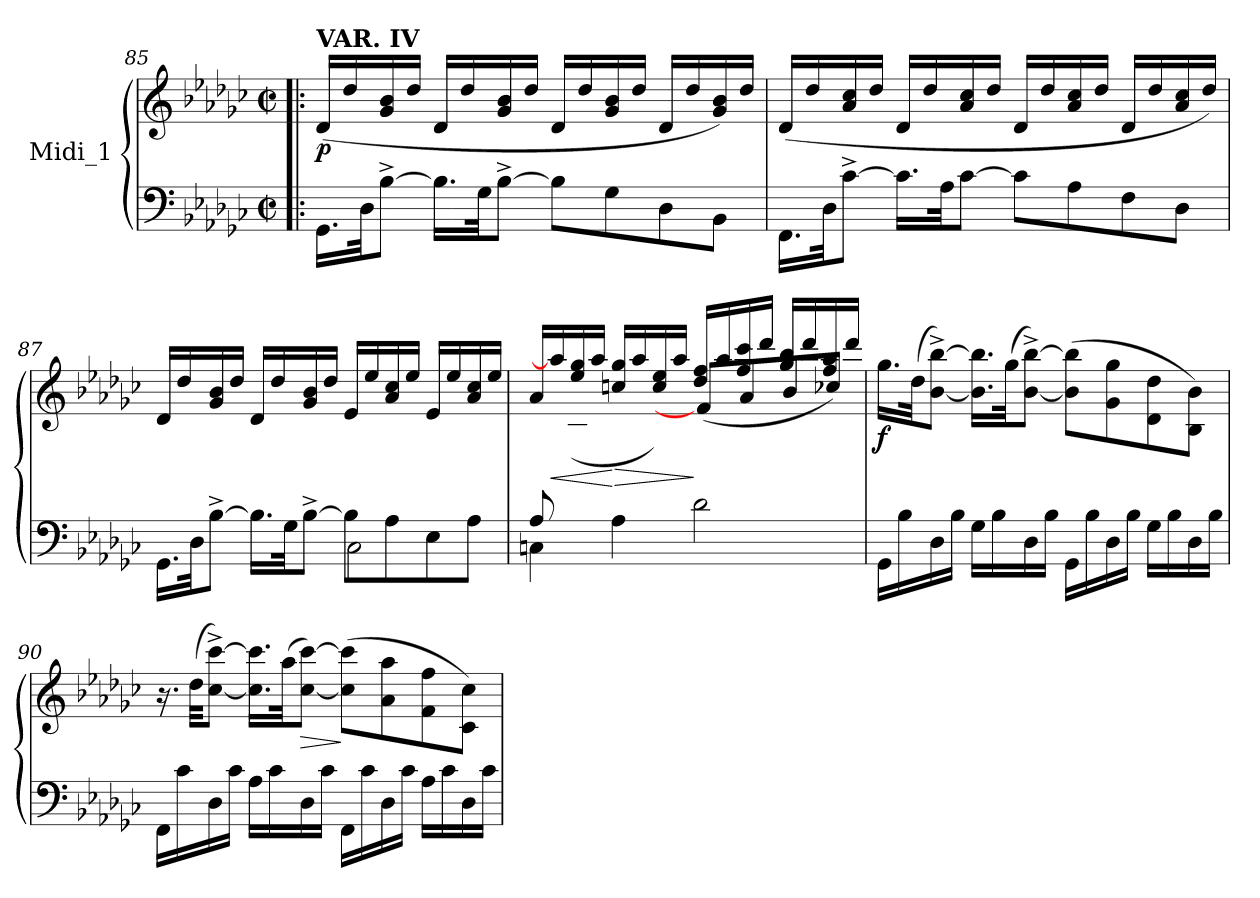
**kern	**kern	**dynam
*part1	*part1	*part1
*staff2	*staff1	*staff1/2
*I"Midi_1	*	*
!!LO:LB:g=z
*clefF4	*clefG2	*
*k[b-e-a-d-g-c-]	*k[b-e-a-d-g-c-]	*
*G-:	*G-:	*
*M2/2	*M2/2	*
*met(c|)	*met(c|)	*
=85!|:	=85!|:	=85!|:
!	!LO:TX:a:B:t=VAR. IV	!
!	!	!LO:DY:b
16.GG-\LL	(16d-/LL	p
.	16dd-/	.
32D-\JK	.	.
[8B-^\J	16g-/ 16b-/	.
.	16dd-/JJ	.
16.B-\LL]	16d-/LL	.
.	16dd-/	.
32G-\JK	.	.
[8B-^\J	16g-/ 16b-/	.
.	16dd-/JJ	.
8B-\L]	16d-/LL	.
.	16dd-/	.
8G-\	16g-/ 16b-/	.
.	16dd-/JJ	.
8D-\	16d-/LL	.
.	16dd-/	.
8BB-\J	16g-/ 16b-/)	.
.	16dd-/JJ	.
=86	=86	=86
16.FF\LL	(16d-/LL	.
.	16dd-/	.
32D-\JK	.	.
[8c-^\J	16a-/ 16cc-/	.
.	16dd-/JJ	.
16.c-\LL]	16d-/LL	.
.	16dd-/	.
32A-\JK	.	.
[8c-\J	16a-/ 16cc-/	.
.	16dd-/JJ	.
8c-\L]	16d-/LL	.
.	16dd-/	.
8A-\	16a-/ 16cc-/	.
.	16dd-/JJ	.
8F\	16d-/LL	.
.	16dd-/	.
8D-\J	16a-/ 16cc-/	.
.	16dd-/JJ)	.
!!LO:LB:g=z
=87	=87	=87
*^	*	*
*	*^	*	*
2ryy	16.GG-\LL	2ryy	16d-/LL	.
.	.	.	16dd-/	.
.	32D-\JK	.	.	.
.	[8B-^\J	.	16g-/ 16b-/	.
.	.	.	16dd-/JJ	.
.	16.B-\LL]	.	16d-/LL	.
.	.	.	16dd-/	.
.	32G-\JK	.	.	.
.	[8B-^\J	.	16g-/ 16b-/	.
.	.	.	16dd-/JJ	.
2ryy	8B-\L]	2C-\	16e-/LL	.
.	.	.	16ee-/	.
.	8A-\	.	16a-/ 16cc-/	.
.	.	.	16ee-/JJ	.
.	8E-\	.	16e-/LL	.
.	.	.	16ee-/	.
.	8A-\J	.	16a-/ 16cc-/	.
.	.	.	16ee-/JJ	.
=88	=88	=88	=88	=88
*	*	*	*^	*
8A-/L	4Cn\	2ryy	16a-/LL	8ryy	.
!	!	!	!	!	!LO:HP:b
.	.	.	16aa-/]	.	<
2..ryy	.	.	16ee-/ 16gg-/	(8cn\	.
.	.	.	16aa-/JJ	.	.
!	!	!	!	!	!LO:HP:n=1:b
.	4A-\	.	16ccn/ 16gg-/LL	8e-\	[ >
.	.	.	16aa-/	.	.
.	.	.	16cc/ 16ee-/	8g-\J)	.
.	.	.	16aa-/JJ	.	.
.	2d-\	2ryy	16dd-/ 16ff/LL	(8f/L]	]
.	.	.	16aa-/	.	.
.	.	.	16ff/ 16ccc-i/	8a-/	.
.	.	.	16ddd-/JJ	.	.
.	.	.	16gg-/ 16bb-/LL	8b-/	.
.	.	.	16ddd-/	.	.
.	.	.	16ff/ 16aa-/	8cc-i/J)	.
.	.	.	16ddd-/JJ	.	.
*v	*v	*v	*	*	*
*	*v	*v	*
!!LO:PB:g=z
=89	=89	=89
!	!	!LO:DY:b
16GG-\LL	16.gg-\LL	f
16B-\	.	.
.	(>32dd-\JK	.
16D-\	[8b-\^ [8bb-\^J)	.
16B-\JJ	.	.
16G-\LL	16.b-\] 16.bb-\]LL	.
16B-\	.	.
.	(>32gg-\JK	.
16D-\	[8b-\^ [8bb-\^J)	.
16B-\JJ	.	.
16GG-\LL	(>8b-\] 8bb-\]L	.
16B-\	.	.
16D-\	8g-\ 8gg-\	.
16B-\JJ	.	.
16G-\LL	8d-\ 8dd-\	.
16B-\	.	.
16D-\	8B-\ 8b-\J)	.
16B-\JJ	.	.
=90	=90	=90
16FF\LL	16.r	.
16c-\	.	.
.	(32dd-\KKL	.
16D-\	[8cc-\^ [8ccc-\^J)	.
16c-\JJ	.	.
16A-\LL	16.cc-\] 16.ccc-\]LL	.
16c-\	.	.
.	(32aa-\JK	.
!	!	!LO:HP:b
16D-\	[8cc-\ [8ccc-\J)	>
16c-\JJ	.	.
16FF\LL	(>8cc-\] 8ccc-\]L	]
16c-\	.	.
16D-\	8a-\ 8aa-\	.
16c-\JJ	.	.
16A-\LL	8f\ 8ff\	.
16c-\	.	.
16D-\	8c-\ 8cc-\J)	.
16c-\JJ	.	.
=	=	=
*-	*-	*-
